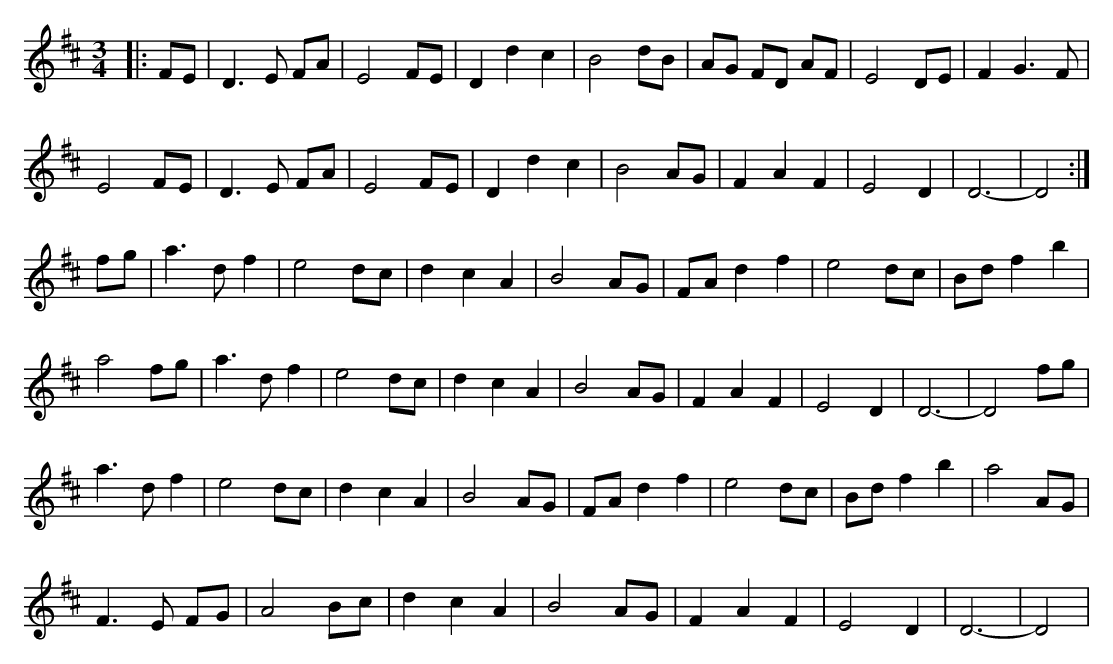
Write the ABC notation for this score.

X:1
M:3/4
K:D
|:FE|D3 E FA|E4 FE|D2 d2 c2|B4 dB|AG FD AF|E4 DE|F2 G3 F|
E4 FE|D3 E FA|E4 FE|D2 d2 c2|B4 AG|F2 A2 F2|E4 D2|D6-|D4:|
fg|a3 d f2|e4 dc|d2 c2 A2|B4 AG|FA d2 f2|e4 dc|Bd f2 b2|
a4 fg|a3 d f2|e4 dc|d2 c2 A2|B4 AG|F2 A2 F2|E4 D2|D6-|D4 fg|
a3 d f2|e4 dc|d2 c2 A2|B4 AG|FA d2 f2|e4 dc|Bd f2 b2|a4 AG|
F3 E FG|A4 Bc|d2 c2 A2|B4 AG|F2 A2 F2|E4 D2|D6-|D4|
